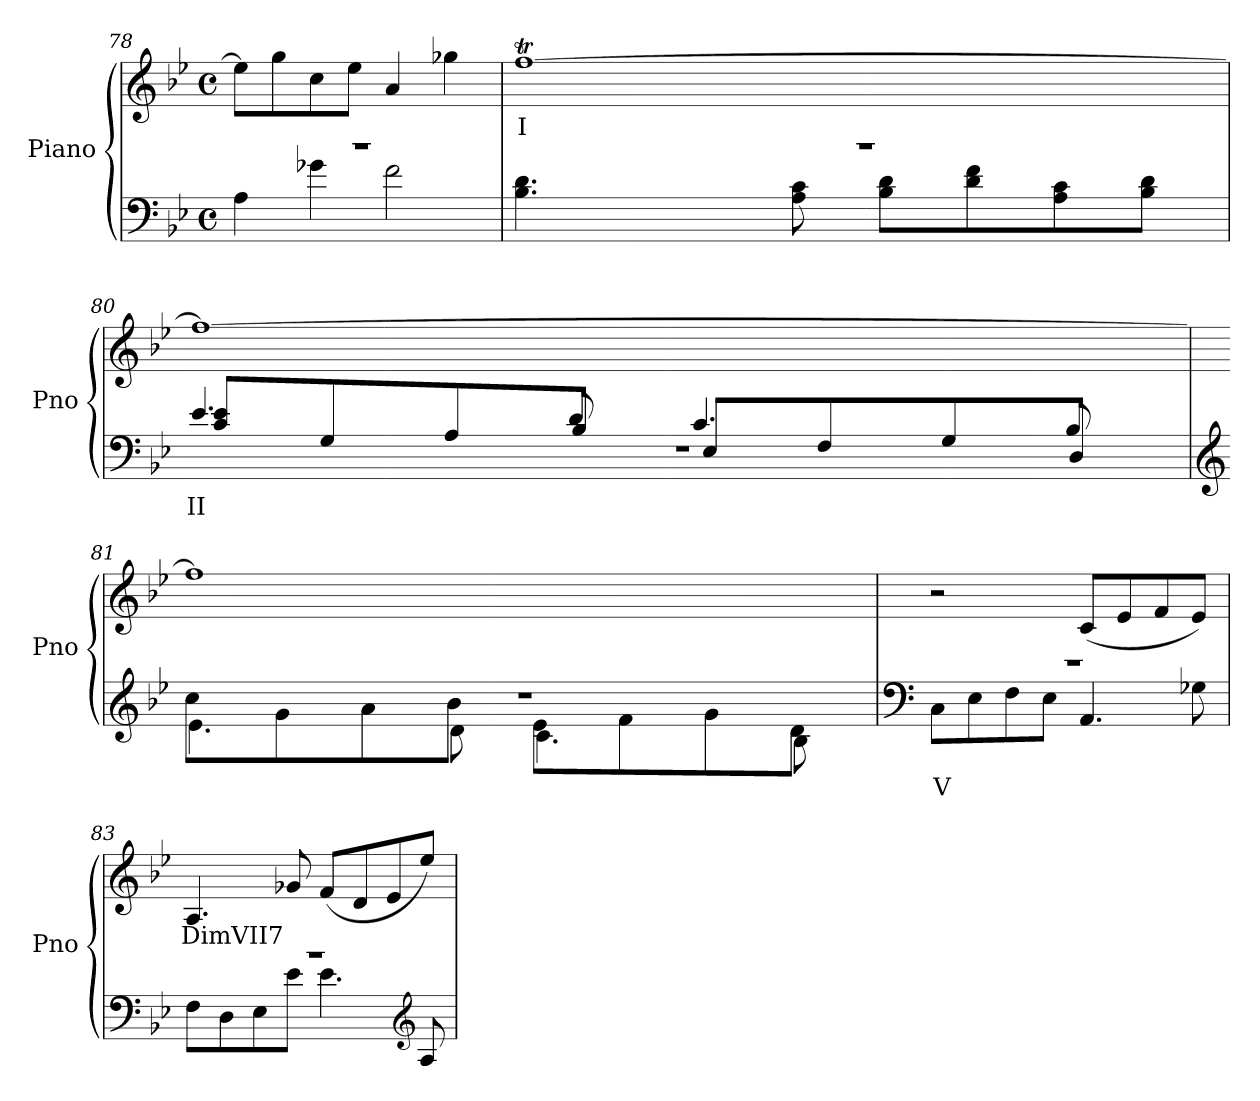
**kern	**text	**kern	**text
*part1	*part1	*part1	*part1
*staff2	*staff2	*staff1	*staff1
*I"Piano	*	*	*
*I'Pno	*	*	*
!!LO:PB:g=z
*clefF4	*	*clefG2	*
*k[b-e-]	*	*k[b-e-]	*
*M4/4	*	*M4/4	*
*met(c)	*	*met(c)	*
=78	=78	=78	=78
*^	*	*	*
1r	4A\	.	8ee-\L]	.
.	.	.	8gg\	.
.	4g-X\	.	8cc\	.
.	.	.	8ee-\J	.
.	2f\	.	4a/	.
.	.	.	4gg-X\	.
=79	=79	=79	=79	=79
!	!	!	!	!LO:LY:b
*	*	*	*^	*
1r	4.B-\ 4.d\	.	[1ffT	32ryy	I
.	.	.	.	32ggnyy	.
.	.	.	.	32ffyy	.
.	.	.	.	32ggyy	.
.	.	.	.	32ffyy	.
.	.	.	.	32ggyy	.
.	.	.	.	32ffyy	.
.	.	.	.	32ggyy	.
.	.	.	.	32ffyy	.
.	.	.	.	32ggyy	.
.	.	.	.	32ffyy	.
.	.	.	.	32ggyy	.
.	8A\ 8c\	.	.	32ffyy	.
.	.	.	.	32ggyy	.
.	.	.	.	32ffyy	.
.	.	.	.	32ggyy	.
.	8B-\ 8d\L	.	.	32ffyy	.
.	.	.	.	32ggyy	.
.	.	.	.	32ffyy	.
.	.	.	.	32ggyy	.
.	8d\ 8f\	.	.	32ffyy	.
.	.	.	.	32ggyy	.
.	.	.	.	32ffyy	.
.	.	.	.	32ggyy	.
.	8A\ 8c\	.	.	32ffyy	.
.	.	.	.	32ggyy	.
.	.	.	.	32ffyy	.
.	.	.	.	32ggyy	.
.	8B-\ 8d\J	.	.	32ffyy	.
.	.	.	.	32ggyy	.
.	.	.	.	32ffyy	.
.	.	.	.	32ggyy	.
!!LO:LB:g=z	!!
=80	=80	=80	=80	=80	=80
*	*^	*	*	*	*
!	!	!	!LO:LY:b	!	!	!
1r	4.e-/	8c/ 8e-/L	II	1ff_	32ryy	.
.	.	.	.	.	32ggyy	.
.	.	.	.	.	32ffyy	.
.	.	.	.	.	32ggyy	.
.	.	8G/	.	.	32ffyy	.
.	.	.	.	.	32ggyy	.
.	.	.	.	.	32ffyy	.
.	.	.	.	.	32ggyy	.
.	.	8A/	.	.	32ffyy	.
.	.	.	.	.	32ggyy	.
.	.	.	.	.	32ffyy	.
.	.	.	.	.	32ggyy	.
.	8d/	8B-/J	.	.	32ffyy	.
.	.	.	.	.	32ggyy	.
.	.	.	.	.	32ffyy	.
.	.	.	.	.	32ggyy	.
.	4.c/	8E-/L	.	.	32ffyy	.
.	.	.	.	.	32ggyy	.
.	.	.	.	.	32ffyy	.
.	.	.	.	.	32ggyy	.
.	.	8F/	.	.	32ffyy	.
.	.	.	.	.	32ggyy	.
.	.	.	.	.	32ffyy	.
.	.	.	.	.	32ggyy	.
.	.	8G/	.	.	32ffyy	.
.	.	.	.	.	32ggyy	.
.	.	.	.	.	32ffyy	.
.	.	.	.	.	32ggyy	.
.	8B-/	8D/J	.	.	32ffyy	.
.	.	.	.	.	32ggyy	.
.	.	.	.	.	32ffyy	.
.	.	.	.	.	32ggyy	.
!!LO:LB:g=z	!!
=81	=81	=81	=81	=81	=81	=81
*clefG2	*	*	*	*	*	*
1r	8cc\L	4.e-\	.	1ff]	32ryy	.
.	.	.	.	.	32ggyy	.
.	.	.	.	.	32ffyy	.
.	.	.	.	.	32ggyy	.
.	8g\	.	.	.	32ffyy	.
.	.	.	.	.	32ggyy	.
.	.	.	.	.	32ffyy	.
.	.	.	.	.	32ggyy	.
.	8a\	.	.	.	32ffyy	.
.	.	.	.	.	32ggyy	.
.	.	.	.	.	32ffyy	.
.	.	.	.	.	32ggyy	.
.	8b-\J	8d\	.	.	32ffyy	.
.	.	.	.	.	32ggyy	.
.	.	.	.	.	32ffyy	.
.	.	.	.	.	32ggyy	.
.	8e-\L	4.c\	.	.	32ffyy	.
.	.	.	.	.	32ggyy	.
.	.	.	.	.	32ffyy	.
.	.	.	.	.	32ggyy	.
.	8f\	.	.	.	32ffyy	.
.	.	.	.	.	32ggyy	.
.	.	.	.	.	32ffyy	.
.	.	.	.	.	32ggyy	.
.	8g\	.	.	.	32ffyy	.
.	.	.	.	.	32ggyy	.
.	.	.	.	.	32ffyy	.
.	.	.	.	.	32ggyy	.
.	8d\J	8B-\	.	.	32ffyy	.
.	.	.	.	.	32ggyy	.
.	.	.	.	.	32ffTTTyy	.
.	.	.	.	.	32ggyy	.
*v	*v	*v	*	*	*	*
*	*	*v	*v	*
=82	=82	=82	=82
*clefF4	*	*	*
*^	*	*^	*
!	!	!LO:LY:b	!	!	!
*	*	*	*v	*v	*
1r	8C\L	V	2r	.
.	8E-\	.	.	.
.	8F\	.	.	.
.	8E-\J	.	.	.
.	4.AA/	.	(<8c/L	.
.	.	.	8e-/	.
.	.	.	8f/	.
.	8G-X\	.	8e-/J)	.
!!LO:LB:g=z
=83	=83	=83	=83	=83
!	!	!	!	!LO:LY:b
1r	8F\L	.	4.A/	DimVII7
.	8D\	.	.	.
.	8E-\	.	.	.
.	8e-\J	.	8g-X/	.
.	4.e-\	.	(>8f/L	.
.	.	.	8d/	.
.	.	.	8e-/	.
*clefG2	*	*	*	*
.	8A/	.	8ee-/J)	.
*v	*v	*	*	*
=	=	=	=
*-	*-	*-	*-
